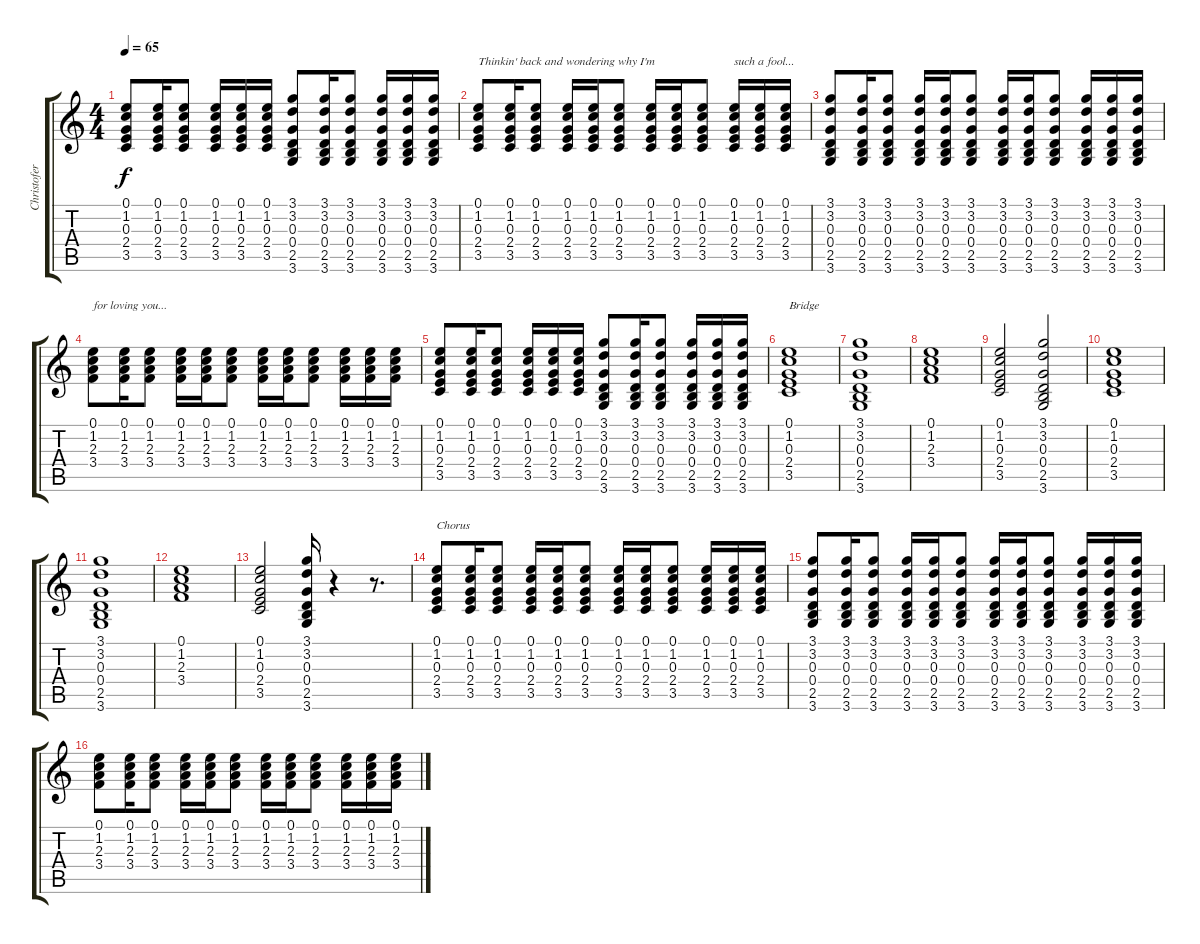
\track ("Christofer Drew Ingle" "Christofer") {instrument acousticguitarsteel}
\staff {score tabs}
\tuning (E4 B3 G3 D3 A2 E2) {hide}
\ts (4 4)
\tempo 65
\clef g2
\ks c
(0.1 1.2 0.3 2.4 3.5).8{dy f} (0.1 1.2 0.3 2.4 3.5).16 (0.1 1.2 0.3 2.4 3.5).8 (0.1 1.2 0.3 2.4 3.5).16 (0.1 1.2 0.3 2.4 3.5).16 (0.1 1.2 0.3 2.4 3.5).16 (3.1 3.2 0.3 0.4 2.5 3.6).8 (3.1 3.2 0.3 0.4 2.5 3.6).16 (3.1 3.2 0.3 0.4 2.5 3.6).8 (3.1 3.2 0.3 0.4 2.5 3.6).16 (3.1 3.2 0.3 0.4 2.5 3.6).16 (3.1 3.2 0.3 0.4 2.5 3.6).16 |
(0.1 1.2 0.3 2.4 3.5).8{txt "Thinkin' back and wondering why I'm"} (0.1 1.2 0.3 2.4 3.5).16 (0.1 1.2 0.3 2.4 3.5).8 (0.1 1.2 0.3 2.4 3.5).16 (0.1 1.2 0.3 2.4 3.5).16 (0.1 1.2 0.3 2.4 3.5).8 (0.1 1.2 0.3 2.4 3.5).16 (0.1 1.2 0.3 2.4 3.5).16 (0.1 1.2 0.3 2.4 3.5).8 (0.1 1.2 0.3 2.4 3.5).16{txt "such a fool..."} (0.1 1.2 0.3 2.4 3.5).16 (0.1 1.2 0.3 2.4 3.5).16 |
(3.1 3.2 0.3 0.4 2.5 3.6).8 (3.1 3.2 0.3 0.4 2.5 3.6).16 (3.1 3.2 0.3 0.4 2.5 3.6).8 (3.1 3.2 0.3 0.4 2.5 3.6).16 (3.1 3.2 0.3 0.4 2.5 3.6).16 (3.1 3.2 0.3 0.4 2.5 3.6).8 (3.1 3.2 0.3 0.4 2.5 3.6).16 (3.1 3.2 0.3 0.4 2.5 3.6).16 (3.1 3.2 0.3 0.4 2.5 3.6).8 (3.1 3.2 0.3 0.4 2.5 3.6).16 (3.1 3.2 0.3 0.4 2.5 3.6).16 (3.1 3.2 0.3 0.4 2.5 3.6).16 |
(0.1 1.2 2.3 3.4).8{txt "for loving you..."} (0.1 1.2 2.3 3.4).16 (0.1 1.2 2.3 3.4).8 (0.1 1.2 2.3 3.4).16 (0.1 1.2 2.3 3.4).16 (0.1 1.2 2.3 3.4).8 (0.1 1.2 2.3 3.4).16 (0.1 1.2 2.3 3.4).16 (0.1 1.2 2.3 3.4).8 (0.1 1.2 2.3 3.4).16 (0.1 1.2 2.3 3.4).16 (0.1 1.2 2.3 3.4).16 |
(0.1 1.2 0.3 2.4 3.5).8 (0.1 1.2 0.3 2.4 3.5).16 (0.1 1.2 0.3 2.4 3.5).8 (0.1 1.2 0.3 2.4 3.5).16 (0.1 1.2 0.3 2.4 3.5).16 (0.1 1.2 0.3 2.4 3.5).16 (3.1 3.2 0.3 0.4 2.5 3.6).8 (3.1 3.2 0.3 0.4 2.5 3.6).16 (3.1 3.2 0.3 0.4 2.5 3.6).8 (3.1 3.2 0.3 0.4 2.5 3.6).16 (3.1 3.2 0.3 0.4 2.5 3.6).16 (3.1 3.2 0.3 0.4 2.5 3.6).16 |
(0.1 1.2 0.3 2.4 3.5).1{txt "Bridge"} |
(3.1 3.2 0.3 0.4 2.5 3.6).1 |
(0.1 1.2 2.3 3.4).1 |
(0.1 1.2 0.3 2.4 3.5).2 (3.1 3.2 0.3 0.4 2.5 3.6).2 |
(0.1 1.2 0.3 2.4 3.5).1 |
(3.1 3.2 0.3 0.4 2.5 3.6).1 |
(0.1 1.2 2.3 3.4).1 |
(0.1 1.2 0.3 2.4 3.5).2 (3.1 3.2 0.3 0.4 2.5 3.6).16 r.4 r.8{d} |
(0.1 1.2 0.3 2.4 3.5).8{txt "Chorus"} (0.1 1.2 0.3 2.4 3.5).16 (0.1 1.2 0.3 2.4 3.5).8 (0.1 1.2 0.3 2.4 3.5).16 (0.1 1.2 0.3 2.4 3.5).16 (0.1 1.2 0.3 2.4 3.5).8 (0.1 1.2 0.3 2.4 3.5).16 (0.1 1.2 0.3 2.4 3.5).16 (0.1 1.2 0.3 2.4 3.5).8 (0.1 1.2 0.3 2.4 3.5).16 (0.1 1.2 0.3 2.4 3.5).16 (0.1 1.2 0.3 2.4 3.5).16 |
(3.1 3.2 0.3 0.4 2.5 3.6).8 (3.1 3.2 0.3 0.4 2.5 3.6).16 (3.1 3.2 0.3 0.4 2.5 3.6).8 (3.1 3.2 0.3 0.4 2.5 3.6).16 (3.1 3.2 0.3 0.4 2.5 3.6).16 (3.1 3.2 0.3 0.4 2.5 3.6).8 (3.1 3.2 0.3 0.4 2.5 3.6).16 (3.1 3.2 0.3 0.4 2.5 3.6).16 (3.1 3.2 0.3 0.4 2.5 3.6).8 (3.1 3.2 0.3 0.4 2.5 3.6).16 (3.1 3.2 0.3 0.4 2.5 3.6).16 (3.1 3.2 0.3 0.4 2.5 3.6).16 |
(0.1 1.2 2.3 3.4).8 (0.1 1.2 2.3 3.4).16 (0.1 1.2 2.3 3.4).8 (0.1 1.2 2.3 3.4).16 (0.1 1.2 2.3 3.4).16 (0.1 1.2 2.3 3.4).8 (0.1 1.2 2.3 3.4).16 (0.1 1.2 2.3 3.4).16 (0.1 1.2 2.3 3.4).8 (0.1 1.2 2.3 3.4).16 (0.1 1.2 2.3 3.4).16 (0.1 1.2 2.3 3.4).16
